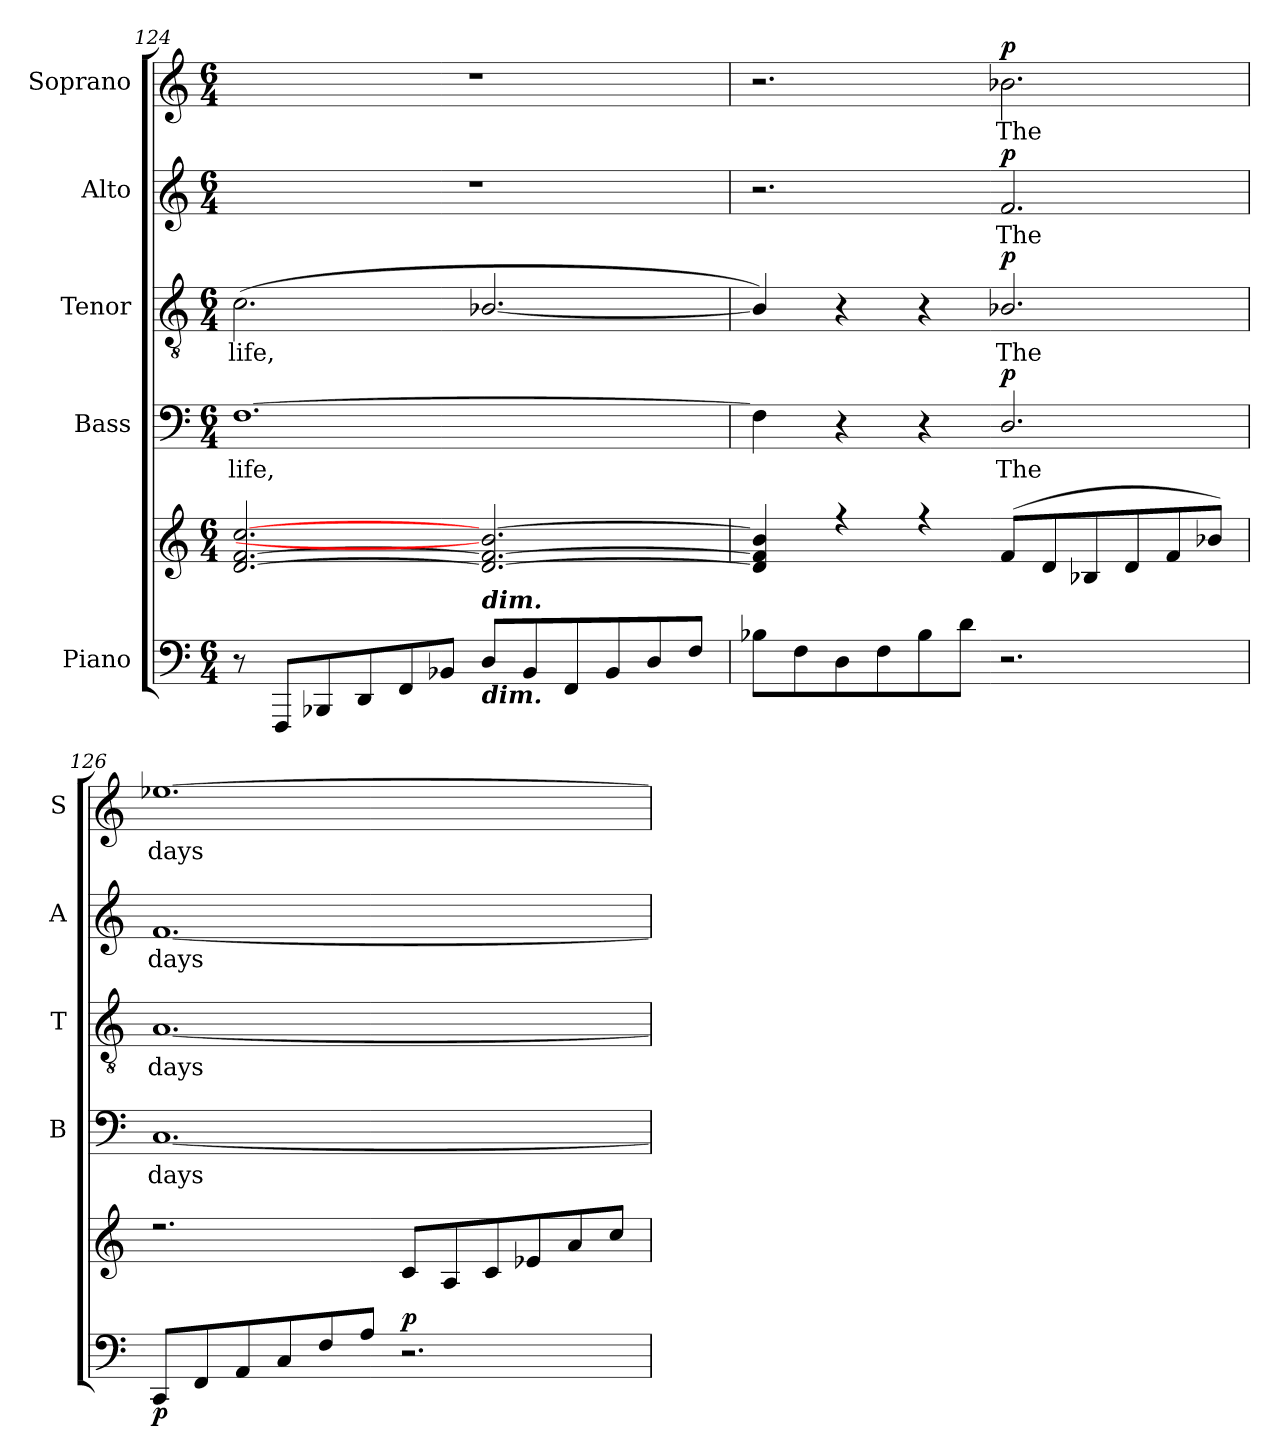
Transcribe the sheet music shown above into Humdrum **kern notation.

**kern	**kern	**dynam	**kern	**text	**dynam	**kern	**text	**dynam	**kern	**text	**dynam	**kern	**text	**dynam
*part5	*part5	*part5	*part4	*part4	*part4	*part3	*part3	*part3	*part2	*part2	*part2	*part1	*part1	*part1
*staff6	*staff5	*staff5/6	*staff4	*staff4	*staff4	*staff3	*staff3	*staff3	*staff2	*staff2	*staff2	*staff1	*staff1	*staff1
*I"Piano	*	*	*I"Bass	*	*	*I"Tenor	*	*	*I"Alto	*	*	*I"Soprano	*	*
*	*	*	*I'B	*	*	*I'T	*	*	*I'A	*	*	*I'S	*	*
!!LO:LB:g=z
*clefF4	*clefG2	*	*clefF4	*	*	*clefGv2	*	*	*clefG2	*	*	*clefG2	*	*
*k[]	*k[]	*	*k[]	*	*	*k[]	*	*	*k[]	*	*	*k[]	*	*
*C:	*C:	*	*C:	*	*	*C:	*	*	*C:	*	*	*C:	*	*
*M6/4	*M6/4	*	*M6/4	*	*	*M6/4	*	*	*M6/4	*	*	*M6/4	*	*
=124	=124	=124	=124	=124	=124	=124	=124	=124	=124	=124	=124	=124	=124	=124
*	*^	*	*	*	*	*	*	*	*	*	*	*	*	*
!	!	!LO:N:vis=1	!	!	!LO:LY:b	!	!	!LO:LY:b	!	!LO:N:vis=1	!	!	!LO:N:vis=1	!	!
8r	[2.d [2.f [2.cc	1.ryy	.	[1.F	life,	.	(<2.c	life,	.	1.r	.	.	1.r	.	.
8FFFL	.	.	.	.	.	.	.	.	.	.	.	.	.	.	.
8BBB-X	.	.	.	.	.	.	.	.	.	.	.	.	.	.	.
8DD	.	.	.	.	.	.	.	.	.	.	.	.	.	.	.
8FF	.	.	.	.	.	.	.	.	.	.	.	.	.	.	.
8BB-XJ	.	.	.	.	.	.	.	.	.	.	.	.	.	.	.
!	!LO:TX:b:Bi:t=dim.	!	!	!	!	!	!	!	!	!	!	!	!	!	!
!LO:TX:b:Bi:t=dim.	!	!	!	!	!	!	!	!	!	!	!	!	!	!	!
8DL	2.d_ 2.f_ 2.b-_	.	.	.	.	.	[2.B-X/	.	.	.	.	.	.	.	.
8BB-	.	.	.	.	.	.	.	.	.	.	.	.	.	.	.
8FF	.	.	.	.	.	.	.	.	.	.	.	.	.	.	.
8BB-	.	.	.	.	.	.	.	.	.	.	.	.	.	.	.
8D	.	.	.	.	.	.	.	.	.	.	.	.	.	.	.
8FJ	.	.	.	.	.	.	.	.	.	.	.	.	.	.	.
=125	=125	=125	=125	=125	=125	=125	=125	=125	=125	=125	=125	=125	=125	=125	=125
!	!	!LO:N:vis=1	!	!	!	!	!	!	!	!	!	!	!	!	!
8B-XL	4d] 4f] 4b-]	1.ryy	.	4F]	.	.	4B-/])	.	.	2.r	.	.	2.r	.	.
8F	.	.	.	.	.	.	.	.	.	.	.	.	.	.	.
8D	4r	.	.	4r	.	.	4r	.	.	.	.	.	.	.	.
8F	.	.	.	.	.	.	.	.	.	.	.	.	.	.	.
8B-	4r	.	.	4r	.	.	4r	.	.	.	.	.	.	.	.
8dJ	.	.	.	.	.	.	.	.	.	.	.	.	.	.	.
!	!	!	!	!	!LO:LY:b	!LO:DY:b	!	!LO:LY:b	!LO:DY:b	!	!LO:LY:b	!LO:DY:b	!	!LO:LY:b	!LO:DY:b
2.r	(<8fL	.	.	2.D/	The	p	2.B-/	The	p	2.f	The	p	2.b-X	The	p
.	8d	.	.	.	.	.	.	.	.	.	.	.	.	.	.
.	8B-X	.	.	.	.	.	.	.	.	.	.	.	.	.	.
.	8d	.	.	.	.	.	.	.	.	.	.	.	.	.	.
.	8f	.	.	.	.	.	.	.	.	.	.	.	.	.	.
.	8b-J)	.	.	.	.	.	.	.	.	.	.	.	.	.	.
=126	=126	=126	=126	=126	=126	=126	=126	=126	=126	=126	=126	=126	=126	=126	=126
!	!	!LO:N:vis=1	!LO:DY:b=2	!	!LO:LY:b	!	!	!LO:LY:b	!	!	!LO:LY:b	!	!	!LO:LY:b	!
8CCL	2.r	1.ryy	p	[1.C	days	.	[1.A	days	.	[1.f	days	.	[1.ee-X	days	.
8FF	.	.	.	.	.	.	.	.	.	.	.	.	.	.	.
8AA	.	.	.	.	.	.	.	.	.	.	.	.	.	.	.
8C	.	.	.	.	.	.	.	.	.	.	.	.	.	.	.
8F	.	.	.	.	.	.	.	.	.	.	.	.	.	.	.
8AJ	.	.	.	.	.	.	.	.	.	.	.	.	.	.	.
!	!	!	!LO:DY:b	!	!	!	!	!	!	!	!	!	!	!	!
2.r	8cL	.	p	.	.	.	.	.	.	.	.	.	.	.	.
.	8A	.	.	.	.	.	.	.	.	.	.	.	.	.	.
.	8c	.	.	.	.	.	.	.	.	.	.	.	.	.	.
.	8e-X	.	.	.	.	.	.	.	.	.	.	.	.	.	.
.	8a	.	.	.	.	.	.	.	.	.	.	.	.	.	.
.	8ccJ	.	.	.	.	.	.	.	.	.	.	.	.	.	.
*	*v	*v	*	*	*	*	*	*	*	*	*	*	*	*	*
=	=	=	=	=	=	=	=	=	=	=	=	=	=	=
*-	*-	*-	*-	*-	*-	*-	*-	*-	*-	*-	*-	*-	*-	*-
